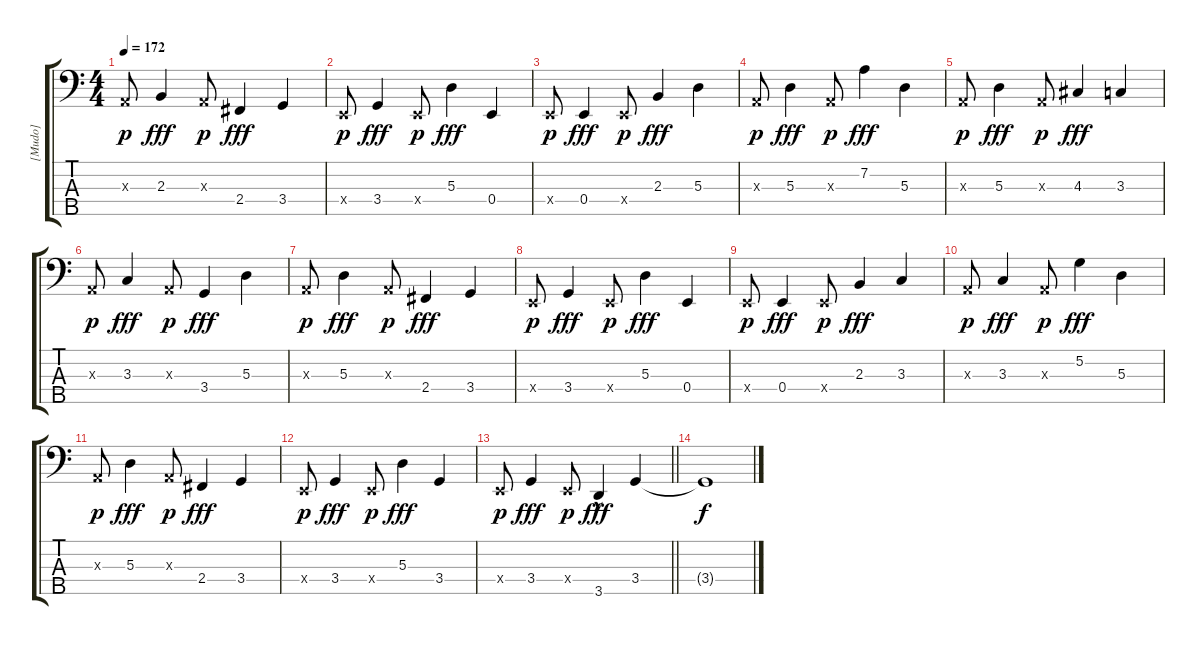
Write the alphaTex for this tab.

\track ("[Mudo]" "[Mudo]") {instrument electricbassfinger}
\staff {score tabs}
\tuning (G2 D2 A1 E1 B0) {hide}
\ts (4 4)
\tempo 172
\clef f4
\ks c
0.3{x}.8{dy p} 2.3.4{dy fff} 0.3{x}.8{dy p} 2.4.4{dy fff} 3.4.4 |
0.4{x}.8{dy p} 3.4.4{dy fff} 0.4{x}.8{dy p} 5.3.4{dy fff} 0.4.4 |
0.4{x}.8{dy p} 0.4.4{dy fff} 0.4{x}.8{dy p} 2.3.4{dy fff} 5.3.4 |
0.3{x}.8{dy p} 5.3.4{dy fff} 0.3{x}.8{dy p} 7.2.4{dy fff} 5.3.4 |
0.3{x}.8{dy p} 5.3.4{dy fff} 0.3{x}.8{dy p} 4.3.4{dy fff} 3.3.4 |
0.3{x}.8{dy p} 3.3.4{dy fff} 0.3{x}.8{dy p} 3.4.4{dy fff} 5.3.4 |
0.3{x}.8{dy p} 5.3.4{dy fff} 0.3{x}.8{dy p} 2.4.4{dy fff} 3.4.4 |
0.4{x}.8{dy p} 3.4.4{dy fff} 0.4{x}.8{dy p} 5.3.4{dy fff} 0.4.4 |
0.4{x}.8{dy p} 0.4.4{dy fff} 0.4{x}.8{dy p} 2.3.4{dy fff} 3.3.4 |
0.3{x}.8{dy p} 3.3.4{dy fff} 0.3{x}.8{dy p} 5.2.4{dy fff} 5.3.4 |
0.3{x}.8{dy p} 5.3.4{dy fff} 0.3{x}.8{dy p} 2.4.4{dy fff} 3.4.4 |
0.4{x}.8{dy p} 3.4.4{dy fff} 0.4{x}.8{dy p} 5.3.4{dy fff} 3.4.4 |
\barLineRight lightlight
0.4{x}.8{dy p} 3.4.4{dy fff} 0.4{x}.8{dy p} 3.5{hac}.4{dy fff} 3.4.4 |
3.4{t}.1{dy f}
